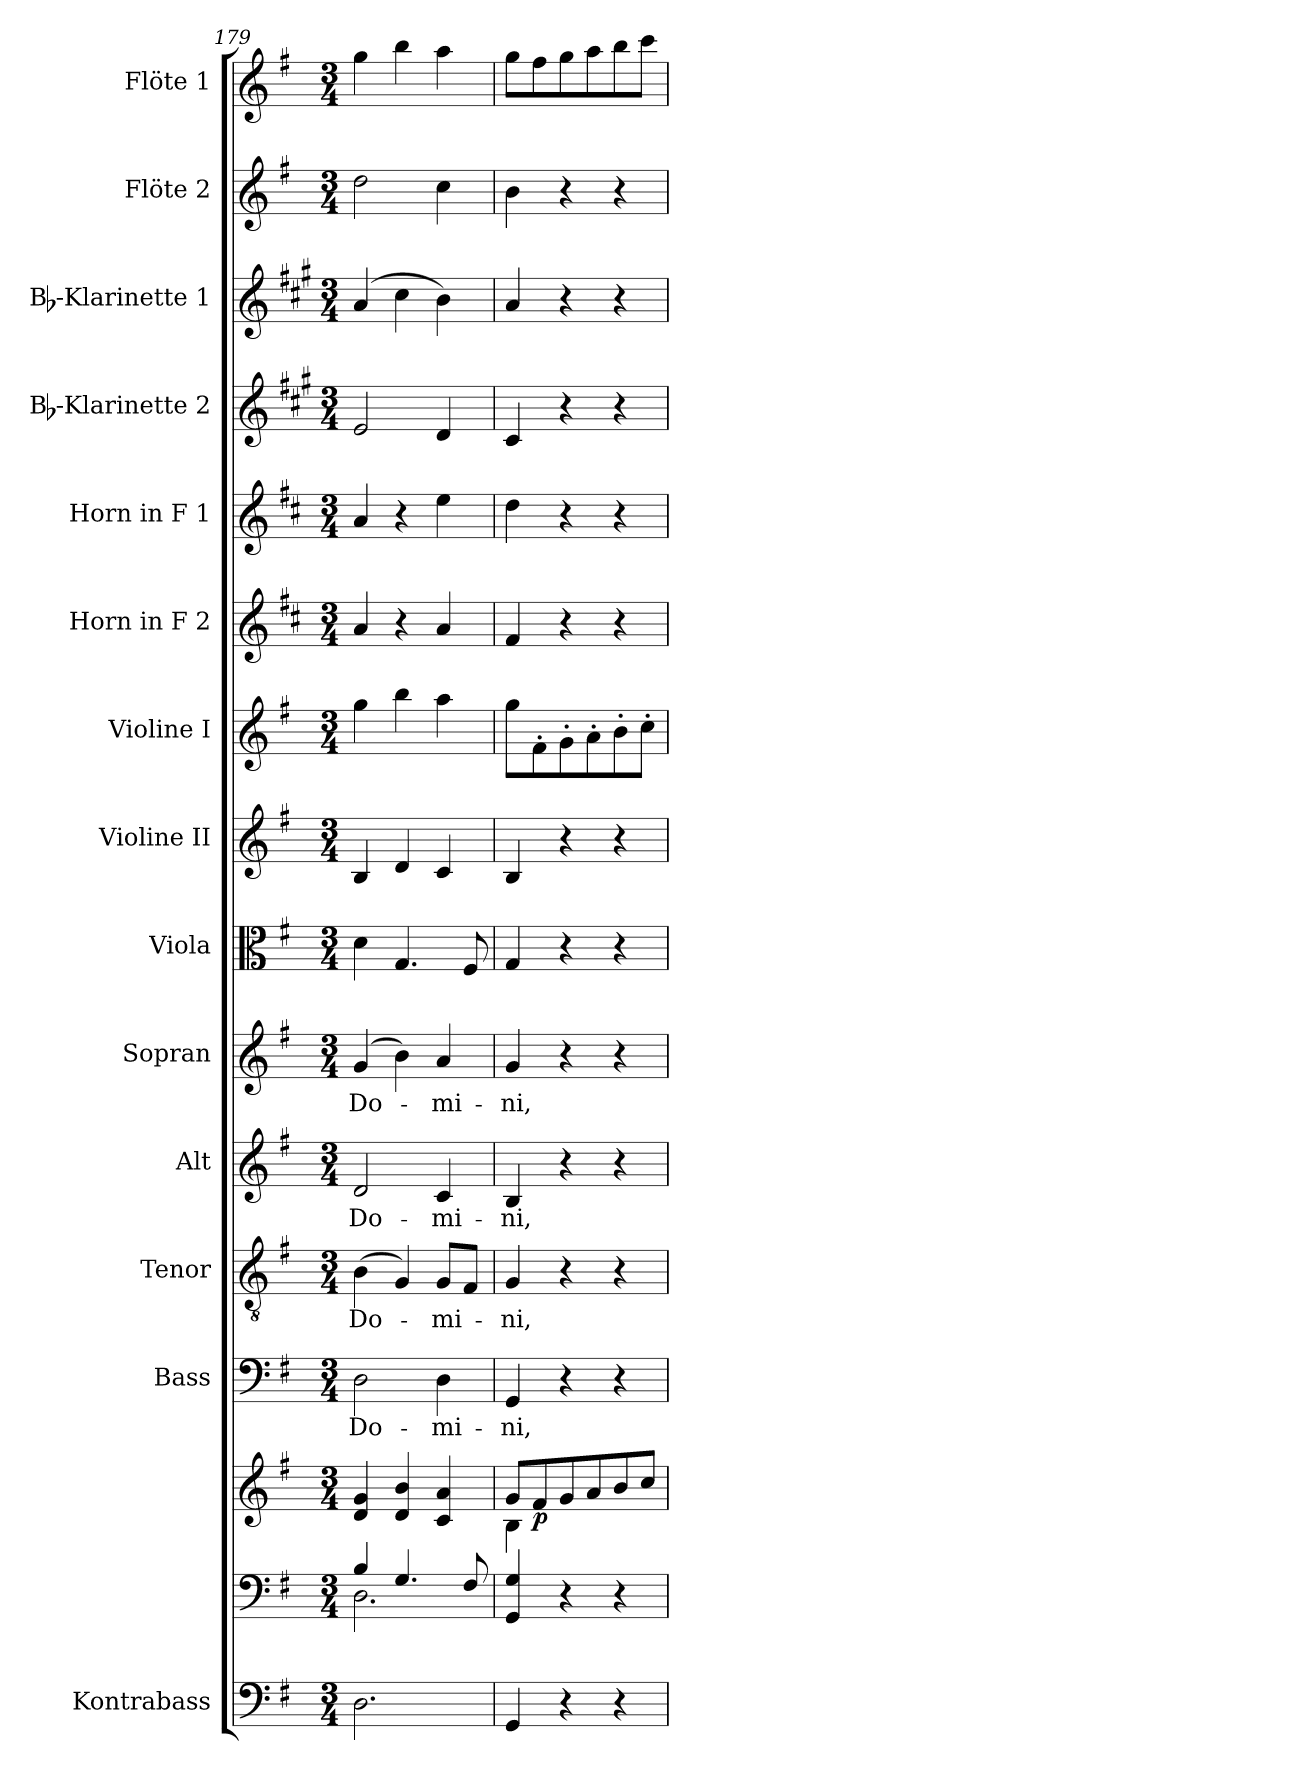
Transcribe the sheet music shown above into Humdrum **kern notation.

**kern	**kern	**kern	**dynam	**kern	**text	**kern	**text	**kern	**text	**kern	**text	**kern	**kern	**kern	**kern	**kern	**kern	**kern	**kern	**kern
*part15	*part14	*part14	*part14	*part13	*part13	*part12	*part12	*part11	*part11	*part10	*part10	*part9	*part8	*part7	*part6	*part5	*part4	*part3	*part2	*part1
*staff16	*staff15	*staff14	*staff14/15	*staff13	*staff13	*staff12	*staff12	*staff11	*staff11	*staff10	*staff10	*staff9	*staff8	*staff7	*staff6	*staff5	*staff4	*staff3	*staff2	*staff1
*I"Kontrabass	*	*	*	*I"Bass	*	*I"Tenor	*	*I"Alt	*	*I"Sopran	*	*I"Viola	*I"Violine II	*I"Violine I	*I"Horn in F 2	*I"Horn in F 1	*I"Bb-Klarinette 2	*I"Bb-Klarinette 1	*I"Flöte 2	*I"Flöte 1
*I'Kb.	*	*	*	*I'B.	*	*I'T.	*	*I'A.	*	*I'S.	*	*I'Vla.	*I'Vl. II	*I'Vl. I	*I'Horn 2	*I'Horn 1	*I'Bb Kl. 2	*I'Bb Kl. 1	*I'Fl. 2	*I'Fl. 1
*clefF4	*clefF4	*clefG2	*	*clefF4	*	*clefGv2	*	*clefG2	*	*clefG2	*	*clefC3	*clefG2	*clefG2	*clefG2	*clefG2	*clefG2	*clefG2	*clefG2	*clefG2
*ITrd7c12	*	*	*	*	*	*	*	*	*	*	*	*	*	*	*ITrd4c7	*ITrd4c7	*ITrd1c2	*ITrd1c2	*	*
*k[f#]	*k[f#]	*k[f#]	*	*k[f#]	*	*k[f#]	*	*k[f#]	*	*k[f#]	*	*k[f#]	*k[f#]	*k[f#]	*k[f#]	*k[f#]	*k[f#]	*k[f#]	*k[f#]	*k[f#]
*G:	*G:	*G:	*	*G:	*	*G:	*	*G:	*	*G:	*	*G:	*G:	*G:	*G:	*G:	*G:	*G:	*G:	*G:
*M3/4	*M3/4	*M3/4	*	*M3/4	*	*M3/4	*	*M3/4	*	*M3/4	*	*M3/4	*M3/4	*M3/4	*M3/4	*M3/4	*M3/4	*M3/4	*M3/4	*M3/4
=179	=179	=179	=179	=179	=179	=179	=179	=179	=179	=179	=179	=179	=179	=179	=179	=179	=179	=179	=179	=179
*	*^	*	*	*	*	*	*	*	*	*	*	*	*	*	*	*	*	*	*	*
!	!	!	!	!	!	!LO:LY:b	!	!LO:LY:b	!	!LO:LY:b	!	!LO:LY:b	!	!	!	!	!	!	!	!	!
2.DD\	4B/	2.D\	4d/ 4g/	.	2D\	Do-	(>4B\	Do-	2d/	Do-	(4g/	Do-	4d\	4B/	4gg\	4d/	4d/	2d/	(4g/	2dd\	4gg\
.	4.G/	.	4d/ 4b/	.	.	.	4G/)	.	.	.	4b\)	.	4.G/	4d/	4bb\	4r	4r	.	4b\	.	4bb\
!	!	!	!	!	!	!LO:LY:b	!	!LO:LY:b	!	!LO:LY:b	!	!LO:LY:b	!	!	!	!	!	!	!	!	!
.	.	.	4c/ 4a/	.	4D\	-mi-	8G/L	-mi-	4c/	-mi-	4a/	-mi-	.	4c/	4aa\	4d/	4a\	4c/	4a\)	4cc\	4aa\
.	8F#/	.	.	.	.	.	8F#/J	.	.	.	.	.	8F#/	.	.	.	.	.	.	.	.
*	*v	*v	*	*	*	*	*	*	*	*	*	*	*	*	*	*	*	*	*	*	*
!!LO:PB:g=z
=180	=180	=180	=180	=180	=180	=180	=180	=180	=180	=180	=180	=180	=180	=180	=180	=180	=180	=180	=180	=180
*	*	*^	*	*	*	*	*	*	*	*	*	*	*	*	*	*	*	*	*	*
!	!	!	!	!	!	!LO:LY:b	!	!LO:LY:b	!	!LO:LY:b	!	!LO:LY:b	!	!	!	!	!	!	!	!	!
4GGG/	4GG/ 4G/	8g/L	4B\	.	4GG/	-ni,	4G/	-ni,	4B/	-ni,	4g/	-ni,	4G/	4B/	8gg\L	4B/	4g\	4B/	4g/	4b\	8gg\L
!	!	!	!	!LO:DY:b	!	!	!	!	!	!	!	!	!	!	!	!	!	!	!	!	!
.	.	8f#/	.	p	.	.	.	.	.	.	.	.	.	.	8f#'>\	.	.	.	.	.	8ff#\
4r	4r	8g/	2ryy	.	4r	.	4r	.	4r	.	4r	.	4r	4r	8g'>\	4r	4r	4r	4r	4r	8gg\
.	.	8a/	.	.	.	.	.	.	.	.	.	.	.	.	8a'>\	.	.	.	.	.	8aa\
4r	4r	8b/	.	.	4r	.	4r	.	4r	.	4r	.	4r	4r	8b'>\	4r	4r	4r	4r	4r	8bb\
.	.	8cc/J	.	.	.	.	.	.	.	.	.	.	.	.	8cc'>\J	.	.	.	.	.	8ccc\J
*	*	*v	*v	*	*	*	*	*	*	*	*	*	*	*	*	*	*	*	*	*	*
=	=	=	=	=	=	=	=	=	=	=	=	=	=	=	=	=	=	=	=	=
*-	*-	*-	*-	*-	*-	*-	*-	*-	*-	*-	*-	*-	*-	*-	*-	*-	*-	*-	*-	*-
